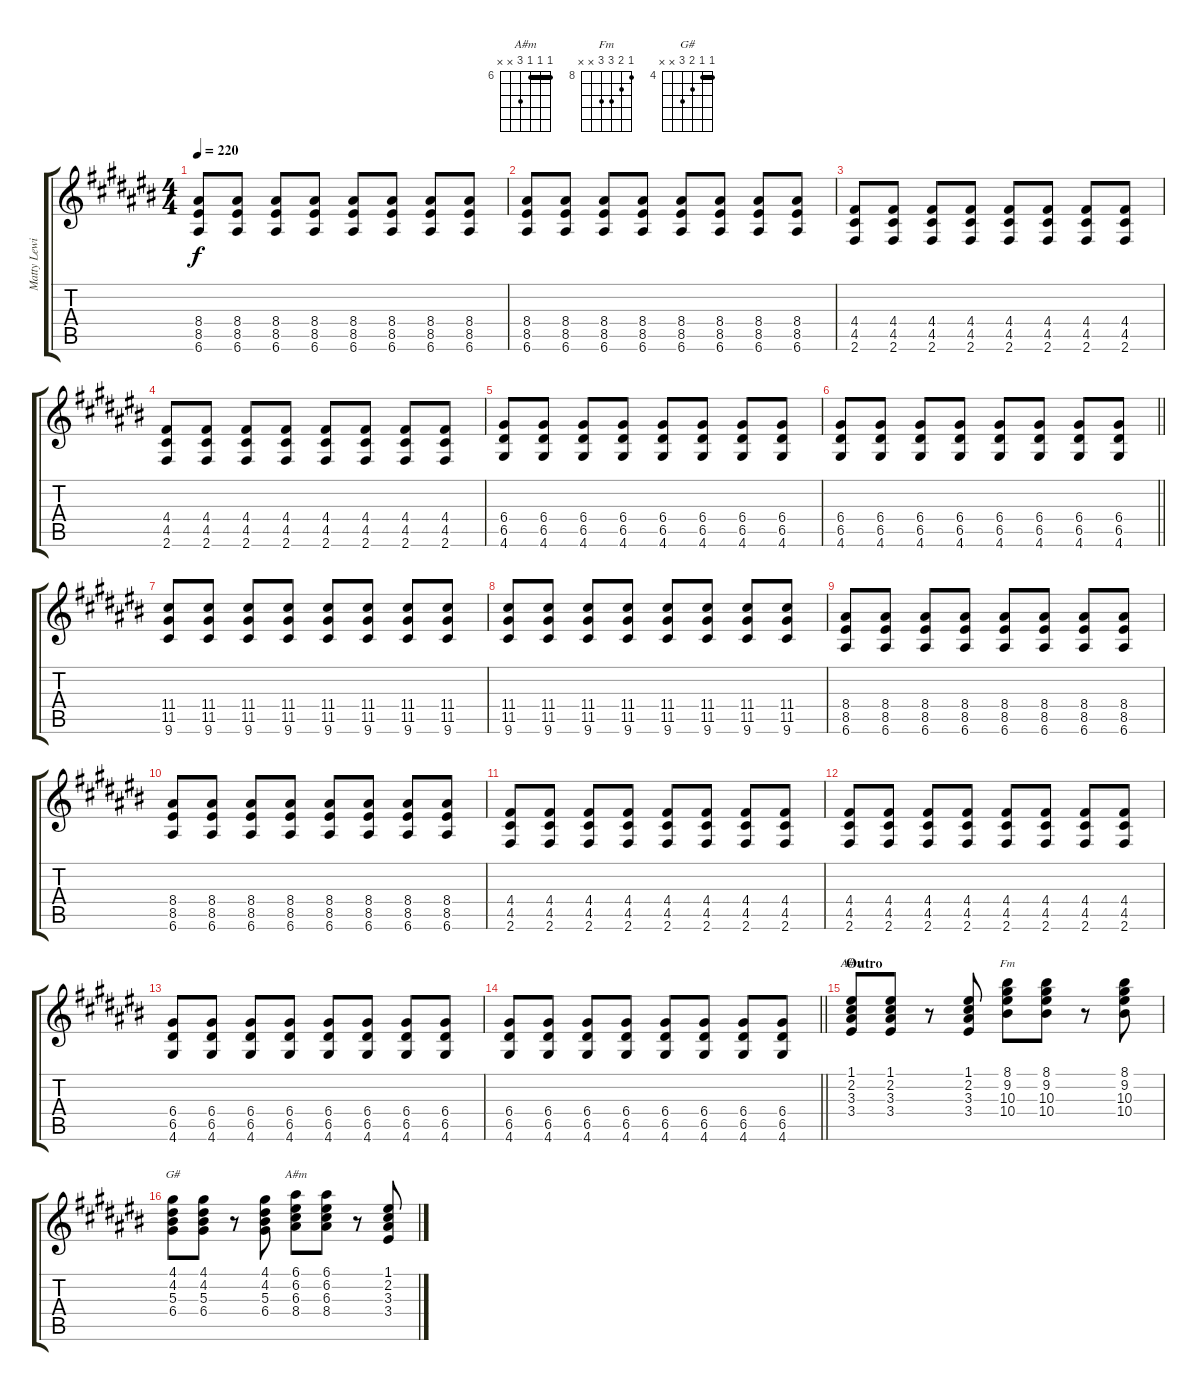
\track ("Matty Lewis" "Matty Lewi") {instrument distortionguitar}
\staff {score tabs}
\tuning (E4 B3 G3 D3 A2 E2) {hide}
\chord ("A#m" 1 2 3 3 x x)
\chord ("Fm" 8 9 10 10 x x) {firstfret 8}
\chord ("G#" 4 4 5 6 x x) {firstfret 4 barre 4}
\chord ("A#m" 6 6 6 8 x x) {firstfret 6 barre 6}
\ts (4 4)
\tempo 220
\clef g2
\ks a#minor
(8.4 8.5 6.6).8{dy f} (8.4 8.5 6.6).8 (8.4 8.5 6.6).8 (8.4 8.5 6.6).8 (8.4 8.5 6.6).8 (8.4 8.5 6.6).8 (8.4 8.5 6.6).8 (8.4 8.5 6.6).8 |
(8.4 8.5 6.6).8 (8.4 8.5 6.6).8 (8.4 8.5 6.6).8 (8.4 8.5 6.6).8 (8.4 8.5 6.6).8 (8.4 8.5 6.6).8 (8.4 8.5 6.6).8 (8.4 8.5 6.6).8 |
(4.4 4.5 2.6).8 (4.4 4.5 2.6).8 (4.4 4.5 2.6).8 (4.4 4.5 2.6).8 (4.4 4.5 2.6).8 (4.4 4.5 2.6).8 (4.4 4.5 2.6).8 (4.4 4.5 2.6).8 |
(4.4 4.5 2.6).8 (4.4 4.5 2.6).8 (4.4 4.5 2.6).8 (4.4 4.5 2.6).8 (4.4 4.5 2.6).8 (4.4 4.5 2.6).8 (4.4 4.5 2.6).8 (4.4 4.5 2.6).8 |
(6.4 6.5 4.6).8 (6.4 6.5 4.6).8 (6.4 6.5 4.6).8 (6.4 6.5 4.6).8 (6.4 6.5 4.6).8 (6.4 6.5 4.6).8 (6.4 6.5 4.6).8 (6.4 6.5 4.6).8 |
\barLineRight lightlight
(6.4 6.5 4.6).8 (6.4 6.5 4.6).8 (6.4 6.5 4.6).8 (6.4 6.5 4.6).8 (6.4 6.5 4.6).8 (6.4 6.5 4.6).8 (6.4 6.5 4.6).8 (6.4 6.5 4.6).8 |
(11.4 11.5 9.6).8 (11.4 11.5 9.6).8 (11.4 11.5 9.6).8 (11.4 11.5 9.6).8 (11.4 11.5 9.6).8 (11.4 11.5 9.6).8 (11.4 11.5 9.6).8 (11.4 11.5 9.6).8 |
(11.4 11.5 9.6).8 (11.4 11.5 9.6).8 (11.4 11.5 9.6).8 (11.4 11.5 9.6).8 (11.4 11.5 9.6).8 (11.4 11.5 9.6).8 (11.4 11.5 9.6).8 (11.4 11.5 9.6).8 |
(8.4 8.5 6.6).8 (8.4 8.5 6.6).8 (8.4 8.5 6.6).8 (8.4 8.5 6.6).8 (8.4 8.5 6.6).8 (8.4 8.5 6.6).8 (8.4 8.5 6.6).8 (8.4 8.5 6.6).8 |
(8.4 8.5 6.6).8 (8.4 8.5 6.6).8 (8.4 8.5 6.6).8 (8.4 8.5 6.6).8 (8.4 8.5 6.6).8 (8.4 8.5 6.6).8 (8.4 8.5 6.6).8 (8.4 8.5 6.6).8 |
(4.4 4.5 2.6).8 (4.4 4.5 2.6).8 (4.4 4.5 2.6).8 (4.4 4.5 2.6).8 (4.4 4.5 2.6).8 (4.4 4.5 2.6).8 (4.4 4.5 2.6).8 (4.4 4.5 2.6).8 |
(4.4 4.5 2.6).8 (4.4 4.5 2.6).8 (4.4 4.5 2.6).8 (4.4 4.5 2.6).8 (4.4 4.5 2.6).8 (4.4 4.5 2.6).8 (4.4 4.5 2.6).8 (4.4 4.5 2.6).8 |
(6.4 6.5 4.6).8 (6.4 6.5 4.6).8 (6.4 6.5 4.6).8 (6.4 6.5 4.6).8 (6.4 6.5 4.6).8 (6.4 6.5 4.6).8 (6.4 6.5 4.6).8 (6.4 6.5 4.6).8 |
\barLineRight lightlight
(6.4 6.5 4.6).8 (6.4 6.5 4.6).8 (6.4 6.5 4.6).8 (6.4 6.5 4.6).8 (6.4 6.5 4.6).8 (6.4 6.5 4.6).8 (6.4 6.5 4.6).8 (6.4 6.5 4.6).8 |
\section ("" "Outro")
(1.1 2.2 3.3 3.4).8{ch "A#m"} (1.1 2.2 3.3 3.4).8 r.8 (1.1 2.2 3.3 3.4).8 (8.1 9.2 10.3 10.4).8{ch "Fm"} (8.1 9.2 10.3 10.4).8 r.8 (8.1 9.2 10.3 10.4).8 |
(4.1 4.2 5.3 6.4).8{ch "G#"} (4.1 4.2 5.3 6.4).8 r.8 (4.1 4.2 5.3 6.4).8 (6.1 6.2 6.3 8.4).8{ch "A#m"} (6.1 6.2 6.3 8.4).8 r.8 (1.1 2.2 3.3 3.4).8
